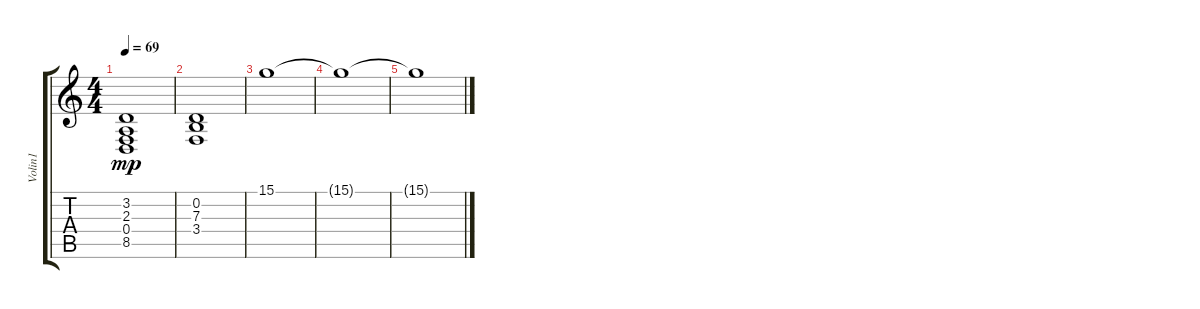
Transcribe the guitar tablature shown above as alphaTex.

\track ("Volin1" "Volin1") {instrument stringensemble1}
\staff {score tabs}
\tuning (E4 B3 G3 D3 A2 E2) {hide}
\ts (4 4)
\tempo 69
\clef g2
\ks c
(3.2 2.3 0.4 8.5).1{dy mp} |
(0.2 7.3 3.4).1 |
15.1.1 |
15.1{t}.1 |
15.1{t}.1
